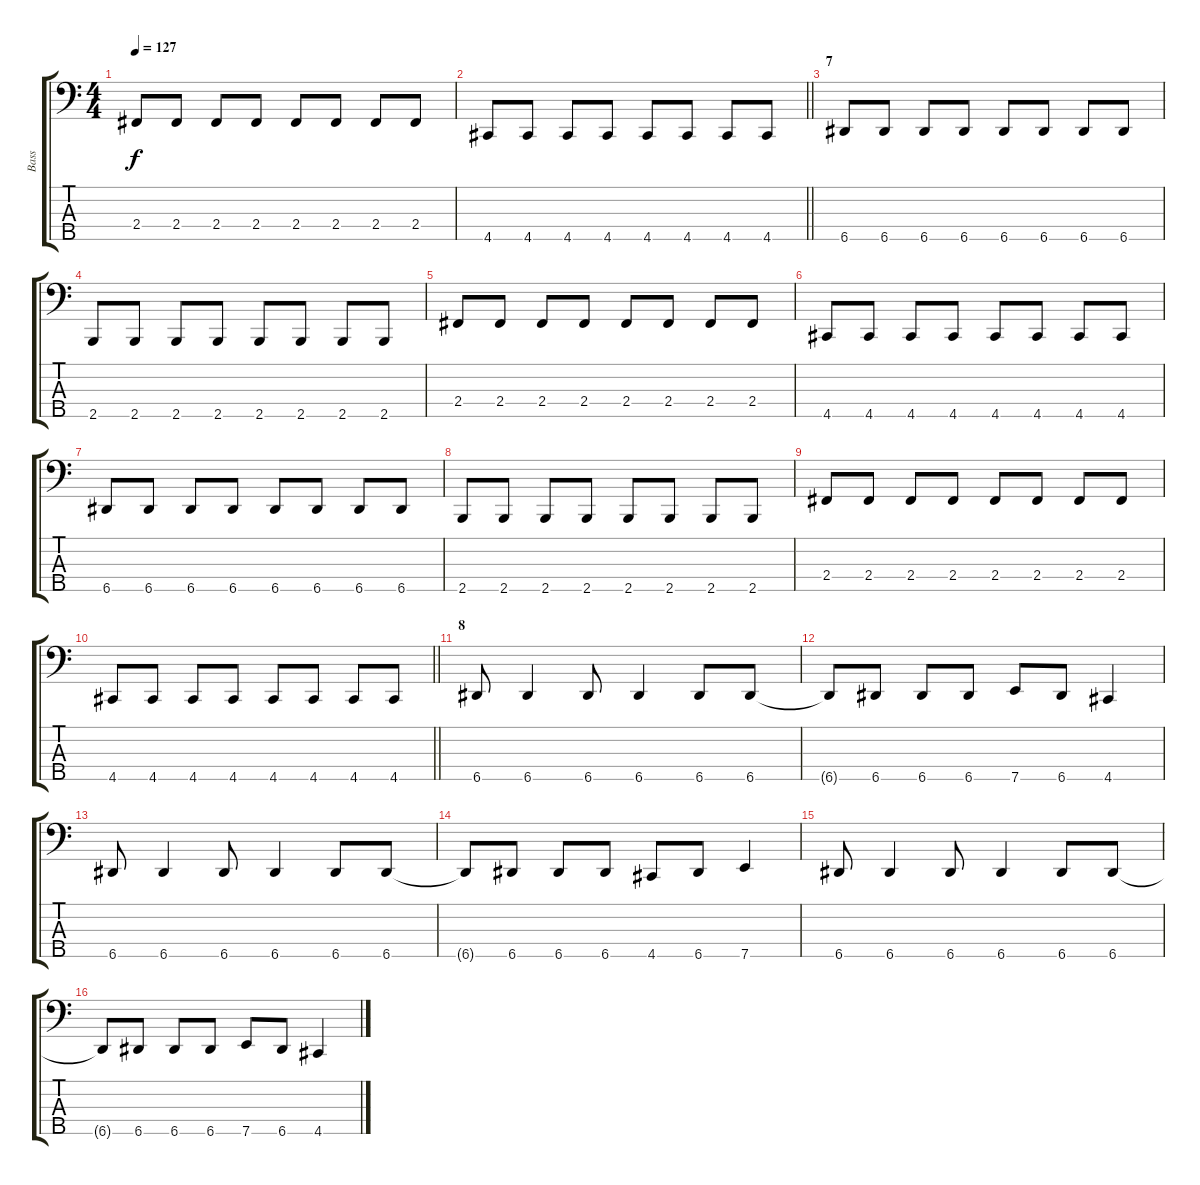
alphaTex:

\track ("Bass" "Bass") {instrument electricbassfinger}
\staff {score tabs}
\tuning (G2 D2 A1 E1 A0) {hide}
\ts (4 4)
\tempo 127
\clef f4
\ks c
2.4.8{dy f} 2.4.8 2.4.8 2.4.8 2.4.8 2.4.8 2.4.8 2.4.8 |
\barLineRight lightlight
4.5.8 4.5.8 4.5.8 4.5.8 4.5.8 4.5.8 4.5.8 4.5.8 |
\section ("" "7")
6.5.8 6.5.8 6.5.8 6.5.8 6.5.8 6.5.8 6.5.8 6.5.8 |
2.5.8 2.5.8 2.5.8 2.5.8 2.5.8 2.5.8 2.5.8 2.5.8 |
2.4.8 2.4.8 2.4.8 2.4.8 2.4.8 2.4.8 2.4.8 2.4.8 |
4.5.8 4.5.8 4.5.8 4.5.8 4.5.8 4.5.8 4.5.8 4.5.8 |
6.5.8 6.5.8 6.5.8 6.5.8 6.5.8 6.5.8 6.5.8 6.5.8 |
2.5.8 2.5.8 2.5.8 2.5.8 2.5.8 2.5.8 2.5.8 2.5.8 |
2.4.8 2.4.8 2.4.8 2.4.8 2.4.8 2.4.8 2.4.8 2.4.8 |
\barLineRight lightlight
4.5.8 4.5.8 4.5.8 4.5.8 4.5.8 4.5.8 4.5.8 4.5.8 |
\section ("" "8")
6.5.8 6.5.4 6.5.8 6.5.4 6.5.8 6.5.8 |
6.5{t}.8 6.5.8 6.5.8 6.5.8 7.5.8 6.5.8 4.5.4 |
6.5.8 6.5.4 6.5.8 6.5.4 6.5.8 6.5.8 |
6.5{t}.8 6.5.8 6.5.8 6.5.8 4.5.8 6.5.8 7.5.4 |
6.5.8 6.5.4 6.5.8 6.5.4 6.5.8 6.5.8 |
6.5{t}.8 6.5.8 6.5.8 6.5.8 7.5.8 6.5.8 4.5.4
